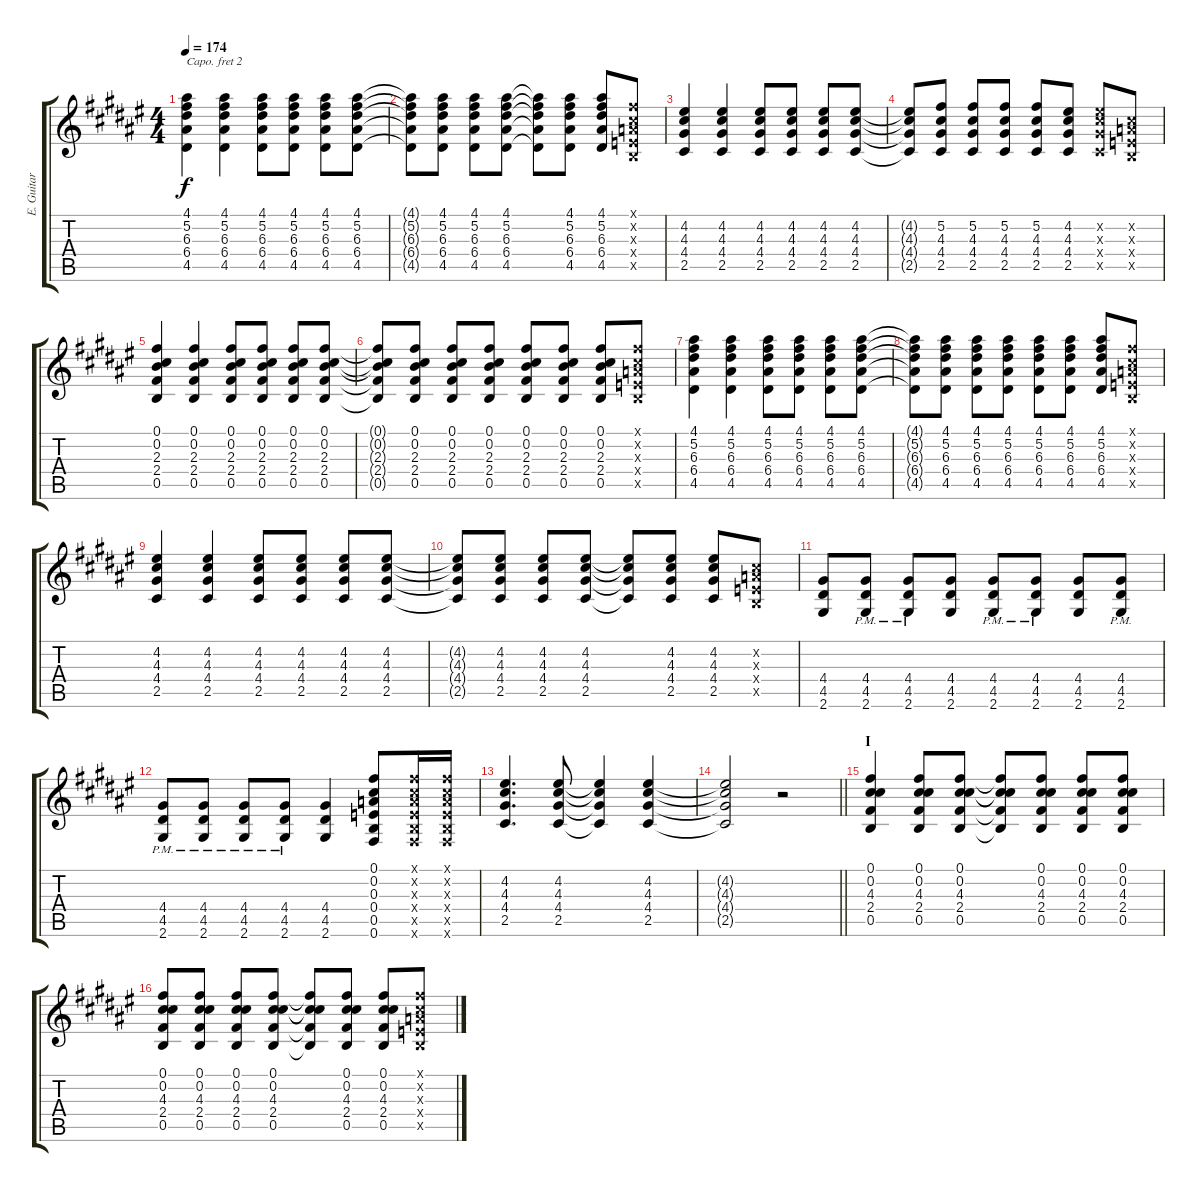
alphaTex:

\track ("E. Guitar II" "E. Guitar ") {instrument overdrivenguitar}
\staff {score tabs}
\capo 2
\tuning (E4 B3 G3 D3 A2 E2) {hide}
\ts (4 4)
\tempo 174
\clef g2
\ks f#
(4.1 5.2 6.3 6.4 4.5).4{dy f} (4.1 5.2 6.3 6.4 4.5).4 (4.1 5.2 6.3 6.4 4.5).8 (4.1 5.2 6.3 6.4 4.5).8 (4.1 5.2 6.3 6.4 4.5).8 (4.1 5.2 6.3 6.4 4.5).8 |
(4.1{t} 5.2{t} 6.3{t} 6.4{t} 4.5{t}).8 (4.1 5.2 6.3 6.4 4.5).8 (4.1 5.2 6.3 6.4 4.5).8 (4.1 5.2 6.3 6.4 4.5).8 (4.1{t} 5.2{t} 6.3{t} 6.4{t} 4.5{t}).8 (4.1 5.2 6.3 6.4 4.5).8 (4.1 5.2 6.3 6.4 4.5).8 (0.1{x} 0.2{x} 0.3{x} 0.4{x} 0.5{x}).8 |
(4.2 4.3 4.4 2.5).4 (4.2 4.3 4.4 2.5).4 (4.2 4.3 4.4 2.5).8 (4.2 4.3 4.4 2.5).8 (4.2 4.3 4.4 2.5).8 (4.2 4.3 4.4 2.5).8 |
(4.2{t} 4.3{t} 4.4{t} 2.5{t}).8 (5.2 4.3 4.4 2.5).8 (5.2 4.3 4.4 2.5).8 (5.2 4.3 4.4 2.5).8 (5.2 4.3 4.4 2.5).8 (4.2 4.3 4.4 2.5).8 (4.2{x} 4.3{x} 4.4{x} 2.5{x}).8 (0.2{x} 0.3{x} 0.4{x} 0.5{x}).8 |
(0.1 0.2 2.3 2.4 0.5).4 (0.1 0.2 2.3 2.4 0.5).4 (0.1 0.2 2.3 2.4 0.5).8 (0.1 0.2 2.3 2.4 0.5).8 (0.1 0.2 2.3 2.4 0.5).8 (0.1 0.2 2.3 2.4 0.5).8 |
(0.1{t} 0.2{t} 2.3{t} 2.4{t} 0.5{t}).8 (0.1 0.2 2.3 2.4 0.5).8 (0.1 0.2 2.3 2.4 0.5).8 (0.1 0.2 2.3 2.4 0.5).8 (0.1 0.2 2.3 2.4 0.5).8 (0.1 0.2 2.3 2.4 0.5).8 (0.1 0.2 2.3 2.4 0.5).8 (0.1{x} 0.2{x} 0.3{x} 0.4{x} 0.5{x}).8 |
(4.1 5.2 6.3 6.4 4.5).4 (4.1 5.2 6.3 6.4 4.5).4 (4.1 5.2 6.3 6.4 4.5).8 (4.1 5.2 6.3 6.4 4.5).8 (4.1 5.2 6.3 6.4 4.5).8 (4.1 5.2 6.3 6.4 4.5).8 |
(4.1{t} 5.2{t} 6.3{t} 6.4{t} 4.5{t}).8 (4.1 5.2 6.3 6.4 4.5).8 (4.1 5.2 6.3 6.4 4.5).8 (4.1 5.2 6.3 6.4 4.5).8 (4.1 5.2 6.3 6.4 4.5).8 (4.1 5.2 6.3 6.4 4.5).8 (4.1 5.2 6.3 6.4 4.5).8 (0.1{x} 0.2{x} 0.3{x} 0.4{x} 0.5{x}).8 |
(4.2 4.3 4.4 2.5).4 (4.2 4.3 4.4 2.5).4 (4.2 4.3 4.4 2.5).8 (4.2 4.3 4.4 2.5).8 (4.2 4.3 4.4 2.5).8 (4.2 4.3 4.4 2.5).8 |
(4.2{t} 4.3{t} 4.4{t} 2.5{t}).8 (4.2 4.3 4.4 2.5).8 (4.2 4.3 4.4 2.5).8 (4.2 4.3 4.4 2.5).8 (4.2{t} 4.3{t} 4.4{t} 2.5{t}).8 (4.2 4.3 4.4 2.5).8 (4.2 4.3 4.4 2.5).8 (0.2{x} 0.3{x} 0.4{x} 0.5{x}).8 |
(4.4 4.5 2.6).8 (4.4{pm} 4.5{pm} 2.6{pm}).8 (4.4{pm} 4.5{pm} 2.6{pm}).8 (4.4 4.5 2.6).8 (4.4{pm} 4.5{pm} 2.6{pm}).8 (4.4{pm} 4.5{pm} 2.6{pm}).8 (4.4 4.5 2.6).8 (4.4{pm} 4.5{pm} 2.6{pm}).8 |
(4.4{pm} 4.5{pm} 2.6{pm}).8 (4.4{pm} 4.5{pm} 2.6{pm}).8 (4.4{pm} 4.5{pm} 2.6{pm}).8 (4.4{pm} 4.5{pm} 2.6{pm}).8 (4.4 4.5 2.6).4 (0.1 0.2 0.3 0.4 0.5 0.6).8 (0.1{x} 0.2{x} 0.3{x} 0.4{x} 0.5{x} 0.6{x}).16 (0.1{x} 0.2{x} 0.3{x} 0.4{x} 0.5{x} 0.6{x}).16 |
(4.2 4.3 4.4 2.5).4{d} (4.2 4.3 4.4 2.5).8 (4.2{t} 4.3{t} 4.4{t} 2.5{t}).4 (4.2 4.3 4.4 2.5).4 |
\barLineRight lightlight
(4.2{t} 4.3{t} 4.4{t} 2.5{t}).2 r.2 |
\section ("" "I")
(0.1 0.2 4.3 2.4 0.5).4 (0.1 0.2 4.3 2.4 0.5).8 (0.1 0.2 4.3 2.4 0.5).8 (0.1{t} 0.2{t} 4.3{t} 2.4{t} 0.5{t}).8 (0.1 0.2 4.3 2.4 0.5).8 (0.1 0.2 4.3 2.4 0.5).8 (0.1 0.2 4.3 2.4 0.5).8 |
(0.1 0.2 4.3 2.4 0.5).8 (0.1 0.2 4.3 2.4 0.5).8 (0.1 0.2 4.3 2.4 0.5).8 (0.1 0.2 4.3 2.4 0.5).8 (0.1{t} 0.2{t} 4.3{t} 2.4{t} 0.5{t}).8 (0.1 0.2 4.3 2.4 0.5).8 (0.1 0.2 4.3 2.4 0.5).8 (0.1{x} 0.2{x} 0.3{x} 0.4{x} 0.5{x}).8
